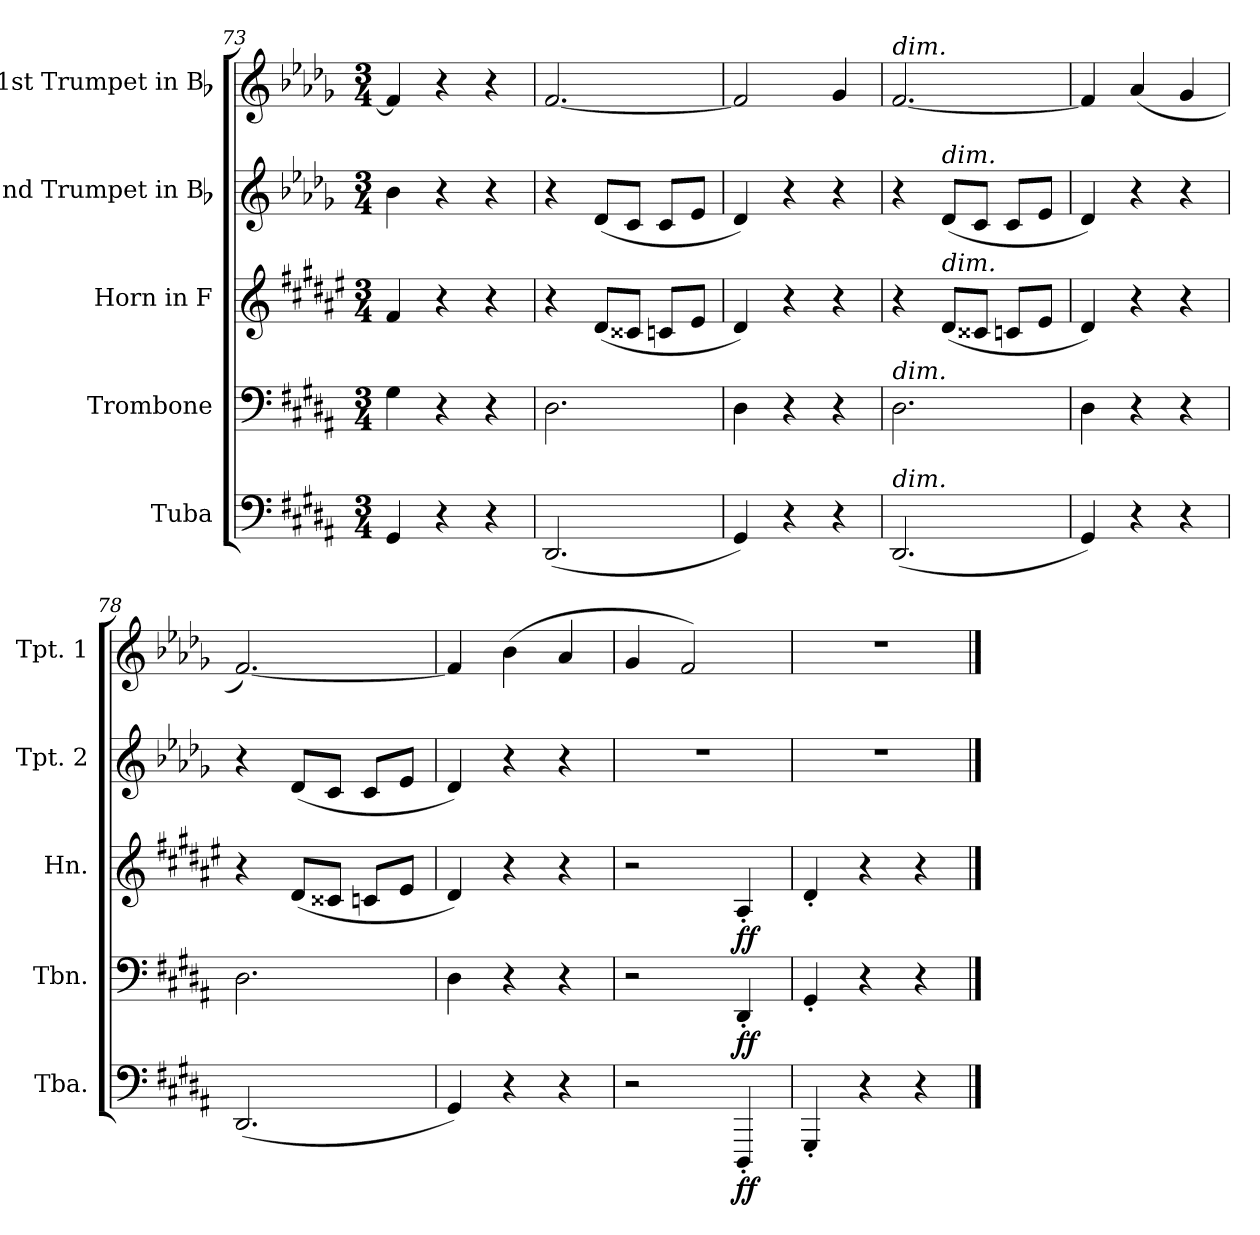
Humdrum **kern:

**kern	**dynam	**kern	**dynam	**kern	**dynam	**kern	**kern
*part5	*part5	*part4	*part4	*part3	*part3	*part2	*part1
*staff5	*staff5	*staff4	*staff4	*staff3	*staff3	*staff2	*staff1
*I"Tuba	*	*I"Trombone	*	*I"Horn in F	*	*I"2nd Trumpet in Bb	*I"1st Trumpet in Bb
*I'Tba.	*	*I'Tbn.	*	*I'Hn.	*	*I'Tpt. 2	*I'Tpt. 1
*clefF4	*	*clefF4	*	*clefG2	*	*clefG2	*clefG2
*	*	*	*	*ITrd4c7	*	*ITrd1c2	*ITrd1c2
*k[f#c#g#d#a#]	*	*k[f#c#g#d#a#]	*	*k[f#c#g#d#a#]	*	*k[b-e-a-d-g-c-f-]	*k[b-e-a-d-g-c-f-]
*B:	*	*B:	*	*B:	*	*C-:	*C-:
*M3/4	*	*M3/4	*	*M3/4	*	*M3/4	*M3/4
=73	=73	=73	=73	=73	=73	=73	=73
4GG#/	.	4G#\	.	4B/	.	4a-\	4e-/]
4r	.	4r	.	4r	.	4r	4r
4r	.	4r	.	4r	.	4r	4r
=74	=74	=74	=74	=74	=74	=74	=74
(<2.DD#/	.	2.D#\	.	4r	.	4r	[2.e-/
.	.	.	.	(<8G#/L	.	(<8c-/L	.
.	.	.	.	8F##X/J	.	8B-/J	.
.	.	.	.	8Fn/L	.	8B-/L	.
.	.	.	.	8A#/J	.	8d-/J	.
=75	=75	=75	=75	=75	=75	=75	=75
4GG#/)	.	4D#\	.	4G#/)	.	4c-/)	2e-/]
4r	.	4r	.	4r	.	4r	.
4r	.	4r	.	4r	.	4r	4f-/
!!LO:LB:g=z
=76	=76	=76	=76	=76	=76	=76	=76
!	!	!	!	!	!	!	!LO:TX:a:i:t=dim.
!	!	!LO:TX:a:i:t=dim.	!	!	!	!	!
!LO:TX:a:i:t=dim.	!	!	!	!	!	!	!
(<2.DD#/	.	2.D#\	.	4r	.	4r	[2.e-/
!	!	!	!	!	!	!LO:TX:a:i:t=dim.	!
!	!	!	!	!LO:TX:a:i:t=dim.	!	!	!
.	.	.	.	(<8G#/L	.	(<8c-/L	.
.	.	.	.	8F##X/J	.	8B-/J	.
.	.	.	.	8Fn/L	.	8B-/L	.
.	.	.	.	8A#/J	.	8d-/J	.
=77	=77	=77	=77	=77	=77	=77	=77
4GG#/)	.	4D#\	.	4G#/)	.	4c-/)	4e-/]
4r	.	4r	.	4r	.	4r	(<4g-/
4r	.	4r	.	4r	.	4r	4f-/
=78	=78	=78	=78	=78	=78	=78	=78
(<2.DD#/	.	2.D#\	.	4r	.	4r	[2.e-/)
.	.	.	.	(<8G#/L	.	(<8c-/L	.
.	.	.	.	8F##X/J	.	8B-/J	.
.	.	.	.	8Fn/L	.	8B-/L	.
.	.	.	.	8A#/J	.	8d-/J	.
=79	=79	=79	=79	=79	=79	=79	=79
4GG#/)	.	4D#\	.	4G#/)	.	4c-/)	4e-/]
4r	.	4r	.	4r	.	4r	(>4a-\
4r	.	4r	.	4r	.	4r	4g-/
=80	=80	=80	=80	=80	=80	=80	=80
2r	.	2r	.	2r	.	2.r	4f-/
.	.	.	.	.	.	.	2e-/)
!	!LO:DY:b	!	!LO:DY:b	!	!LO:DY:b	!	!
4DDD#'/	ff	4DD#'/	ff	4D#'/	ff	.	.
=81	=81	=81	=81	=81	=81	=81	=81
4GGG#'/	.	4GG#'/	.	4G#'/	.	2.r	2.r
4r	.	4r	.	4r	.	.	.
4r	.	4r	.	4r	.	.	.
==	==	==	==	==	==	==	==
*-	*-	*-	*-	*-	*-	*-	*-
